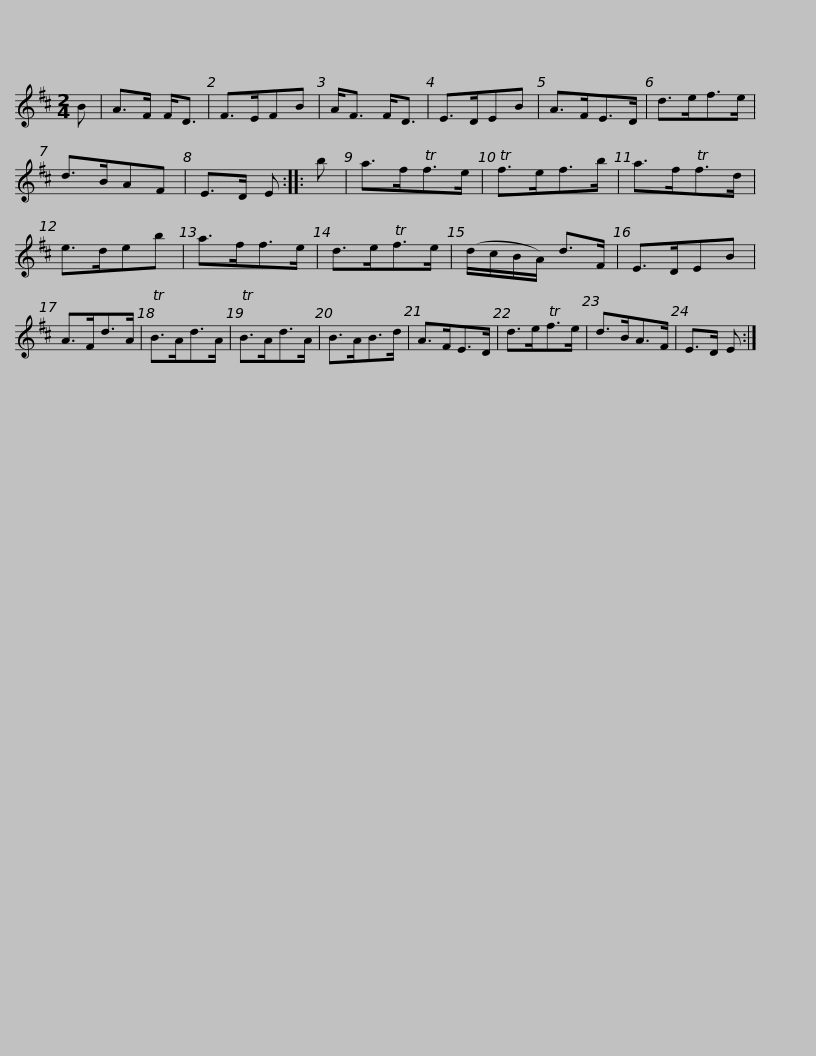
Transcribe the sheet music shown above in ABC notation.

X:1
L:1/8
M:2/4
I:linebreak $
K:D
V:1 treble
V:1
 B | A>F F<D | F>EFB | A<F F<D | E>DEB | %5
 A>FE>D | d>ef>e | d>BAF | E>D E :: b |$ %10
 a>fTf>e | Tf>ef>b | a>fTf>d | e>deb | a>ff>e | %15
 d>eTf>e | (d/c/B/A/) d>F | E>DEB | A>Fd>A |$ TB>Ad>A | %20
 TB>Ad>A | B>AB>d | A>FE>D | d>eTf>e | d>BA>F | %25
 E>D E :| %26
